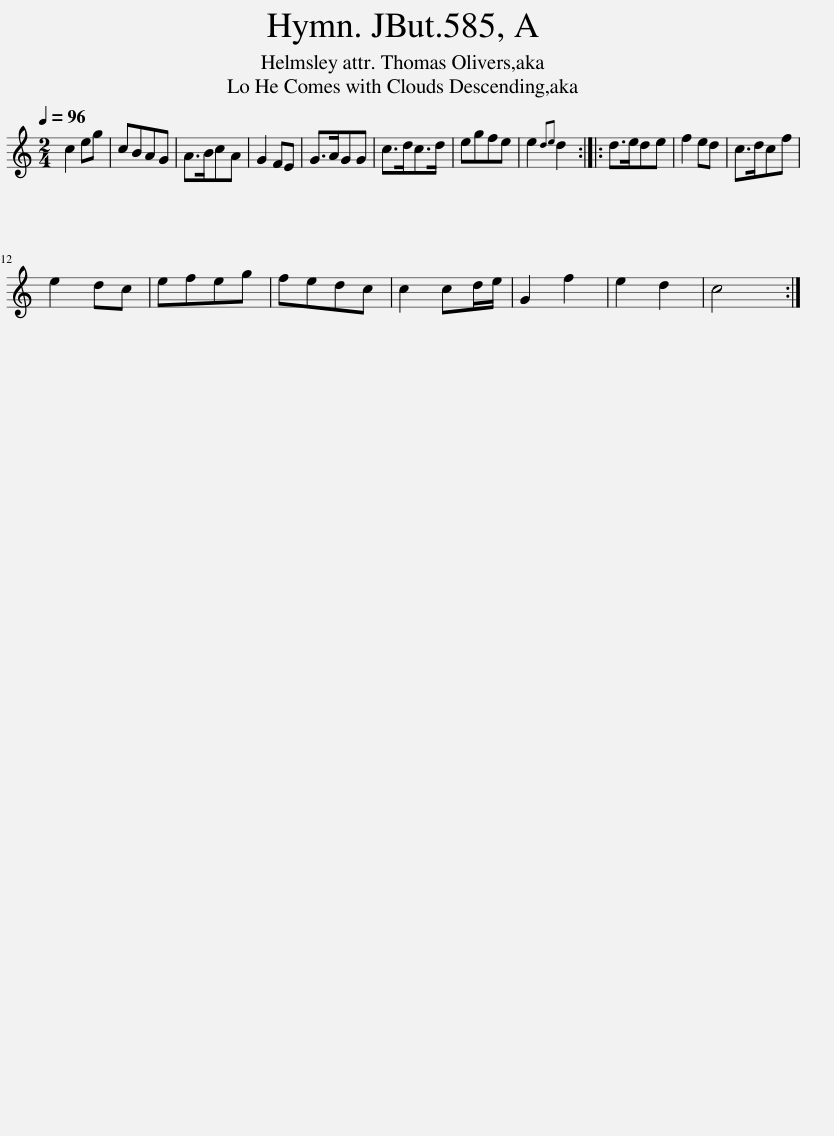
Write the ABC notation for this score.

X:1
L:1/8
Q:1/4=96
M:2/4
I:linebreak $
K:C
V:1 treble
V:1
 c2 eg | cBAG | A>BcA | G2 FE | G>AGG | %5
 c>dc>d | egfe | e2{de} d2 :: d>ede | f2 ed | %10
 c>dcf |$ e2 dc | efeg | fedc | c2 cd/e/ | %15
 G2 f2 | e2 d2 | c4 :| %18
